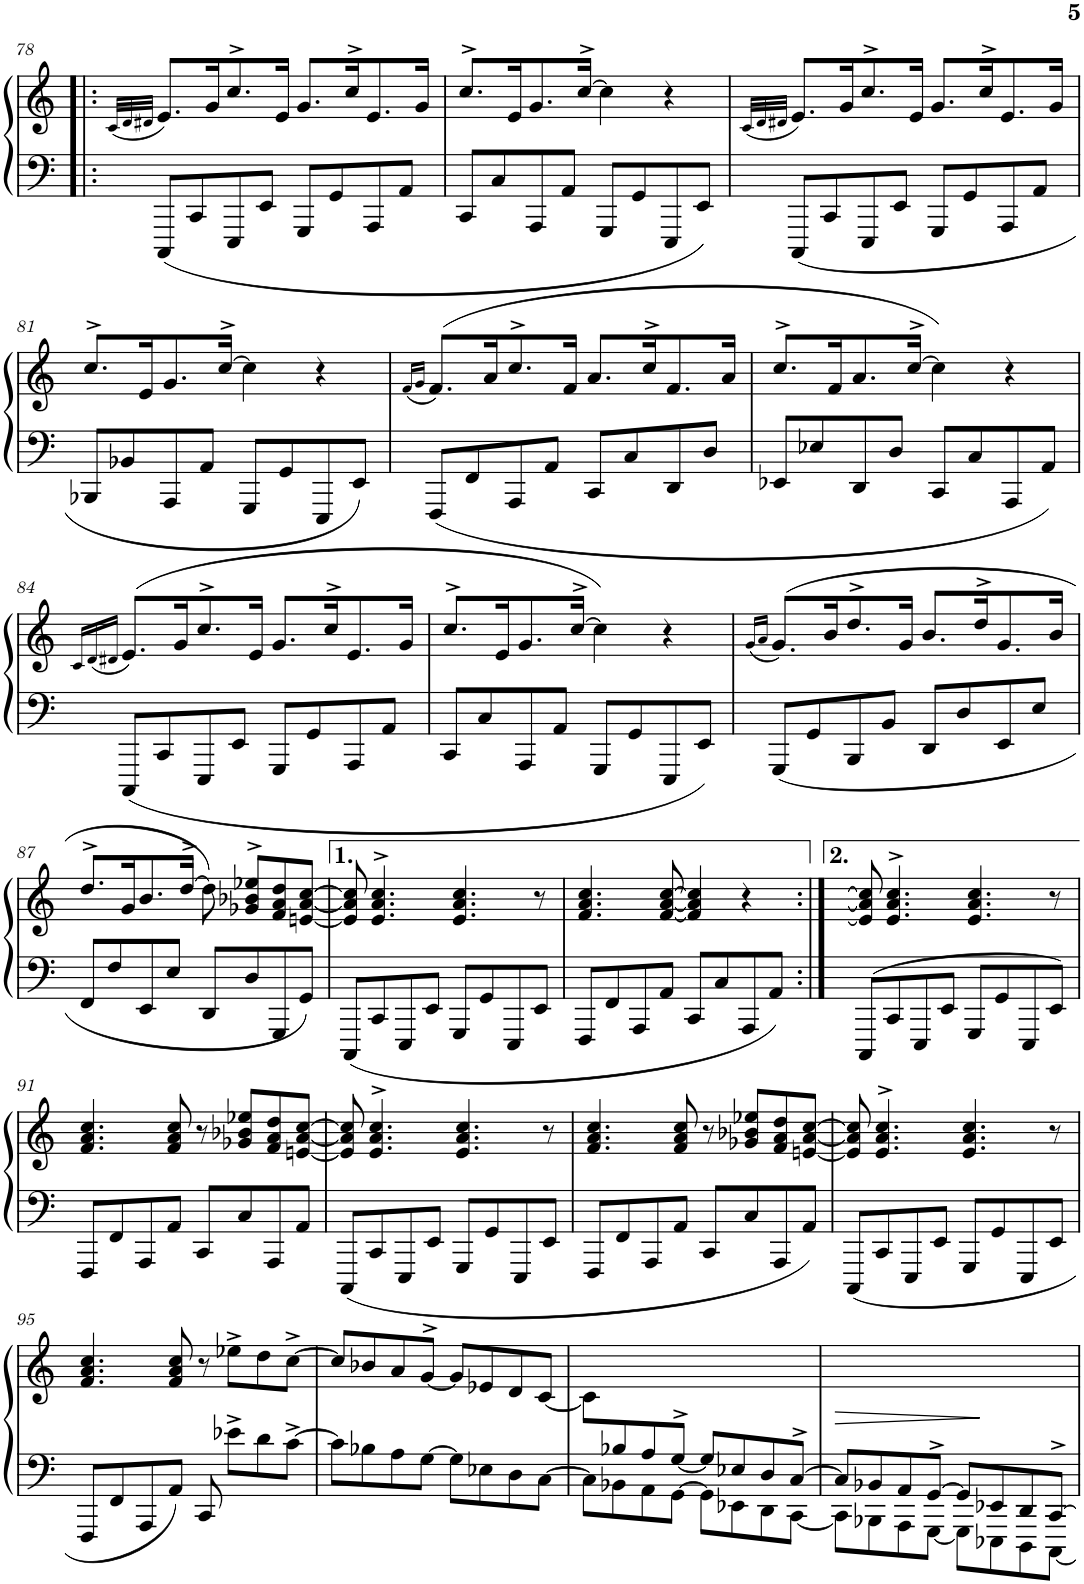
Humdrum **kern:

**kern	**kern
*part1	*part1
*staff2	*staff1
*I"Piano	*
*I'Pno.	*
!!LO:PB:g=z
*clefF4	*clefG2
*k[]	*k[]
*M2/2	*M2/2
*met(c|)	*met(c|)
=78!|:	=78!|:
.	(32qc/LLL
.	32qd/
.	32qd#X/JJJ
8CCC/L	8.e/L)
8CC/	.
.	16g/K
8EEE/	8.cc^>/
8EE/J	.
.	16e/Jk
8GGG/L	8.g/L
8GG/	.
.	16cc^>/K
8AAA/	8.e/
8AA/J	.
.	16g/Jk
=79	=79
8CC/L	8.cc^>/L
8C/	.
.	16e/K
8AAA/	8.g/
8AA/J	.
.	[16cc^>/Jk
8GGG/L	4cc\]
8GG/	.
8EEE/	4r
8EE/J	.
=80	=80
.	(32qc/LLL
.	32qd/
.	32qd#X/JJJ
8CCC/L	8.e/L)
8CC/	.
.	16g/K
8EEE/	8.cc^>/
8EE/J	.
.	16e/Jk
8GGG/L	8.g/L
8GG/	.
.	16cc^>/K
8AAA/	8.e/
8AA/J	.
.	16g/Jk
!!LO:LB:g=z
=81	=81
8BBB-X/L	8.cc^>/L
8BB-X/	.
.	16e/K
8AAA/	8.g/
8AA/J	.
.	[16cc^>/Jk
8GGG/L	4cc\]
8GG/	.
8EEE/	4r
8EE/J	.
=82	=82
.	(16qf/LL
.	16qg/JJ
8FFF/L	(8.f/L)
8FF/	.
.	16a/K
8AAA/	8.cc^>/
8AA/J	.
.	16f/Jk
8CC/L	8.a/L
8C/	.
.	16cc^>/K
8DD/	8.f/
8D/J	.
.	16a/Jk
=83	=83
8EE-X/L	8.cc^>/L
8E-X/	.
.	16f/K
8DD/	8.a/
8D/J	.
.	[16cc^>/Jk
8CC/L	4cc\])
8C/	.
8AAA/	4r
8AA/J	.
!!LO:LB:g=z
=84	=84
.	16qc/LL
.	(16qd/
.	16qd#X/JJ
8CCC/L	(8.e/L)
8CC/	.
.	16g/K
8EEE/	8.cc^>/
8EE/J	.
.	16e/Jk
8GGG/L	8.g/L
8GG/	.
.	16cc^>/K
8AAA/	8.e/
8AA/J	.
.	16g/Jk
=85	=85
8CC/L	8.cc^>/L
8C/	.
.	16e/K
8AAA/	8.g/
8AA/J	.
.	[16cc^>/Jk
8GGG/L	4cc\])
8GG/	.
8EEE/	4r
8EE/J	.
=86	=86
.	(16qg/LL
.	16qa/JJ
8GGG/L	(8.g/L)
8GG/	.
.	16b/K
8BBB/	8.dd^>/
8BB/J	.
.	16g/Jk
8DD/L	8.b/L
8D/	.
.	16dd^>/K
8EE/	8.g/
8E/J	.
.	16b/Jk
!!LO:LB:g=z
=87	=87
8FF/L	8.dd^>/L
8F/	.
.	16g/K
8EE/	8.b/
8E/J	.
.	[16dd^>/Jk
8DD/L	8dd\])
8D/	8g-X/^> 8b-X/^> 8ee-X/^>L
8GGG/	8f/ 8a/ 8dd/
8GG/J	[8en/ [8a/ [8cc/J
=88	=88
8CCC/L	8e/] 8a/] 8cc/]
8CC/	4.e/^> 4.a/^> 4.cc/^>
8EEE/	.
8EE/J	.
8GGG/L	4.e/ 4.a/ 4.cc/
8GG/	.
8EEE/	.
8EE/J	8r
=89	=89
8FFF/L	4.f/ 4.a/ 4.cc/
8FF/	.
8AAA/	.
8AA/J	[8f/ [8a/ [8cc/
8CC/L	4f/] 4a/] 4cc/]
8C/	.
8AAA/	4r
8AA/J	.
=90:|!	=90:|!
.	[1qe [1qa [1qcc
8CCC/L	8e/] 8a/] 8cc/]
8CC/	4.e/^> 4.a/^> 4.cc/^>
8EEE/	.
8EE/J	.
8GGG/L	4.e/ 4.a/ 4.cc/
8GG/	.
8EEE/	.
8EE/J	8r
!!LO:LB:g=z
=91	=91
8FFF/L	4.f/ 4.a/ 4.cc/
8FF/	.
8AAA/	.
8AA/J	8f/ 8a/ 8cc/
8CC/L	8r
8C/	8g-X/ 8b-X/ 8ee-X/L
8AAA/	8f/ 8a/ 8dd/
8AA/J	[8en/ [8a/ [8cc/J
=92	=92
8CCC/L	8e/] 8a/] 8cc/]
8CC/	4.e/^> 4.a/^> 4.cc/^>
8EEE/	.
8EE/J	.
8GGG/L	4.e/ 4.a/ 4.cc/
8GG/	.
8EEE/	.
8EE/J	8r
=93	=93
8FFF/L	4.f/ 4.a/ 4.cc/
8FF/	.
8AAA/	.
8AA/J	8f/ 8a/ 8cc/
8CC/L	8r
8C/	8g-X/ 8b-X/ 8ee-X/L
8AAA/	8f/ 8a/ 8dd/
8AA/J	[8en/ [8a/ [8cc/J
=94	=94
8CCC/L	8e/] 8a/] 8cc/]
8CC/	4.e/^> 4.a/^> 4.cc/^>
8EEE/	.
8EE/J	.
8GGG/L	4.e/ 4.a/ 4.cc/
8GG/	.
8EEE/	.
8EE/J	8r
!!LO:LB:g=z
=95	=95
8FFF/L	4.f/ 4.a/ 4.cc/
8FF/	.
8AAA/	.
8AA/J	8f/ 8a/ 8cc/
8CC/	8r
8e-X^\L	8ee-X^\L
8d\	8dd\
[8c^\J	[8cc^\J
=96	=96
8c\L]	8cc/L]
8B-X\	8b-X/
8A\	8a/
[8G\J	[8g^>/J
8G\L]	8g/L]
8E-X\	8e-X/
8D\	8d/
[>8C\J	[<8c/J
=97	=97
*^	*
8ryy	8C\L]	8c\L]
8B-X/	8BB-X\	2..ryy
8A/	8AA\	.
[8G^>/J	[8GG\J	.
8G/L]	8GG\L]	.
8E-X/	8EE-X\	.
8D/	8DD\	.
[>8C^>/J	[<8CC\J	.
=98	=98	=98
8C/L]	8CC\L]	1ryy
8BB-X/	8BBB-X\	.
8AA/	8AAA\	.
[>8GG^>/J	[<8GGG\J	.
8GG/L]	8GGG\L]	.
8EE-X/	8EEE-X\	.
8DD/	8DDD\	.
[>8CC^>/J	[<8CCC\J	.
*v	*v	*
=	=
*-	*-
